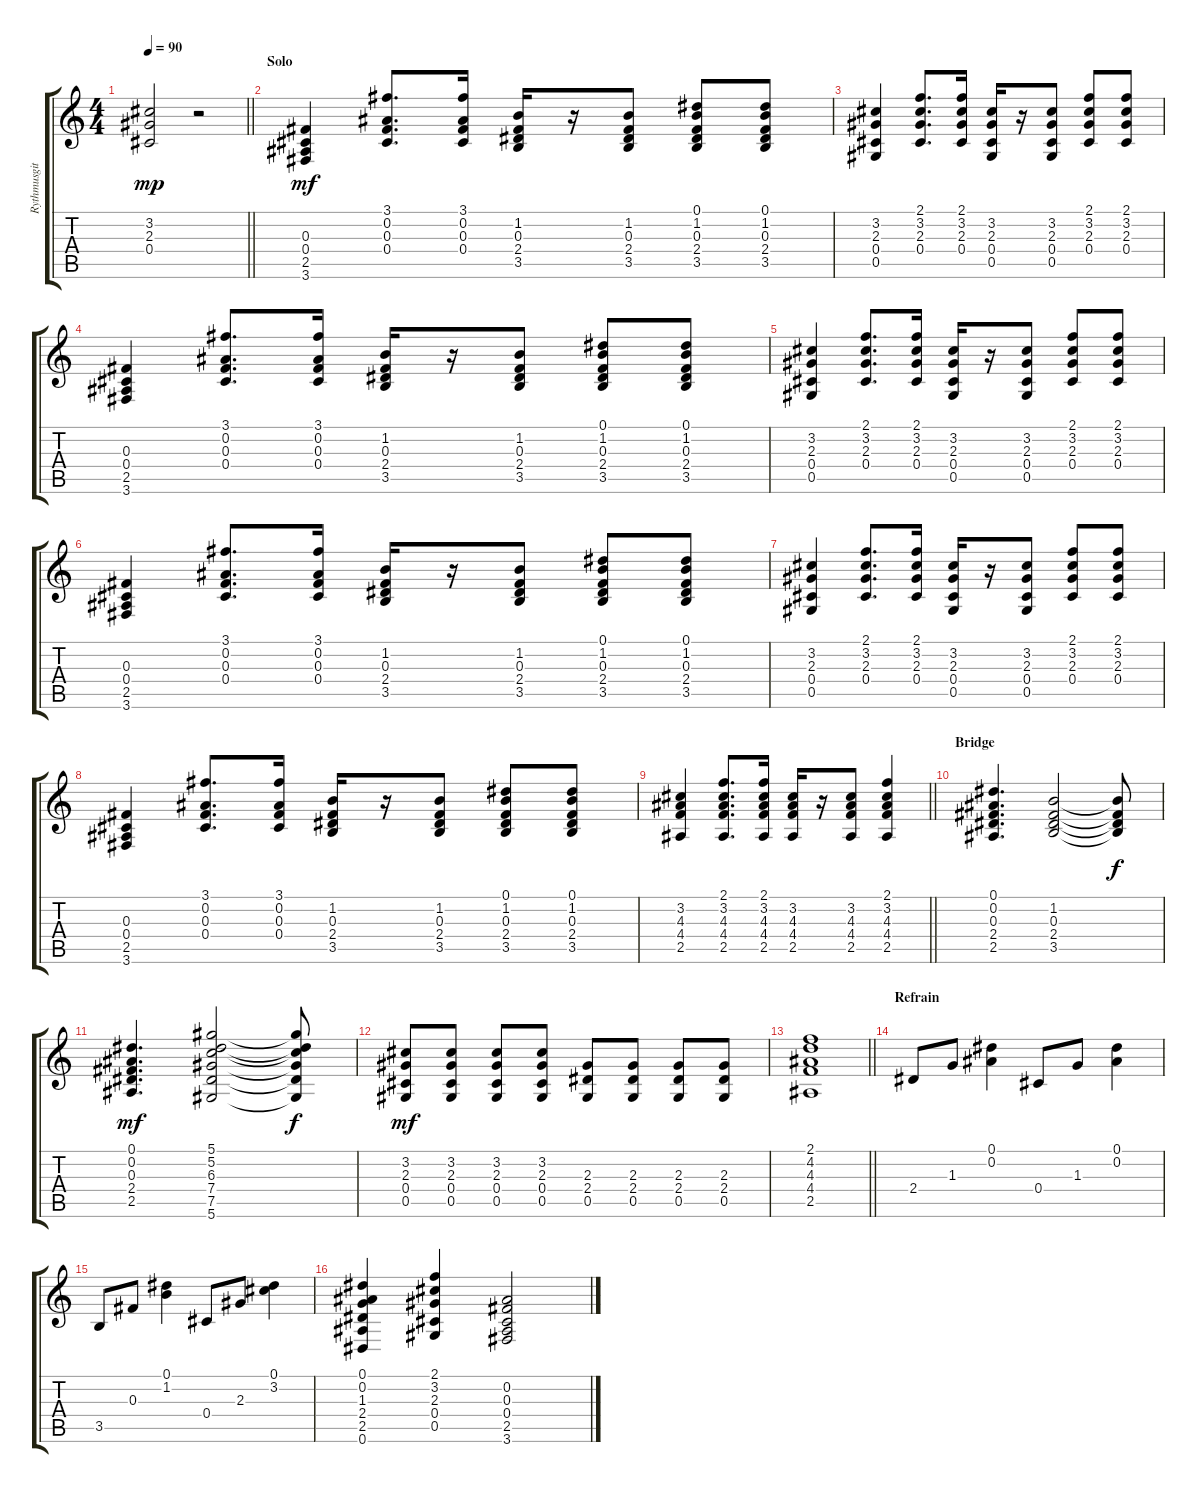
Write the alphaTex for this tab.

\track ("Rythmusgitarre" "Rythmusgit") {instrument acousticguitarsteel}
\staff {score tabs}
\tuning (Eb4 Bb3 Gb3 Db3 Ab2 Eb2) {hide}
\ts (4 4)
\tempo 90
\clef g2
\barLineRight lightlight
\ks c
(3.2 2.3 0.4).2{dy mp} r.2 |
\section ("" "Solo")
(0.3 0.4 2.5 3.6).4{dy mf} (3.1 0.2 0.3 0.4).8{d} (3.1 0.2 0.3 0.4).16 (1.2 0.3 2.4 3.5).16 r.16 (1.2 0.3 2.4 3.5).8 (0.1 1.2 0.3 2.4 3.5).8 (0.1 1.2 0.3 2.4 3.5).8 |
(3.2 2.3 0.4 0.5).4 (2.1 3.2 2.3 0.4).8{d} (2.1 3.2 2.3 0.4).16 (3.2 2.3 0.4 0.5).16 r.16 (3.2 2.3 0.4 0.5).8 (2.1 3.2 2.3 0.4).8 (2.1 3.2 2.3 0.4).8 |
(0.3 0.4 2.5 3.6).4 (3.1 0.2 0.3 0.4).8{d} (3.1 0.2 0.3 0.4).16 (1.2 0.3 2.4 3.5).16 r.16 (1.2 0.3 2.4 3.5).8 (0.1 1.2 0.3 2.4 3.5).8 (0.1 1.2 0.3 2.4 3.5).8 |
(3.2 2.3 0.4 0.5).4 (2.1 3.2 2.3 0.4).8{d} (2.1 3.2 2.3 0.4).16 (3.2 2.3 0.4 0.5).16 r.16 (3.2 2.3 0.4 0.5).8 (2.1 3.2 2.3 0.4).8 (2.1 3.2 2.3 0.4).8 |
(0.3 0.4 2.5 3.6).4 (3.1 0.2 0.3 0.4).8{d} (3.1 0.2 0.3 0.4).16 (1.2 0.3 2.4 3.5).16 r.16 (1.2 0.3 2.4 3.5).8 (0.1 1.2 0.3 2.4 3.5).8 (0.1 1.2 0.3 2.4 3.5).8 |
(3.2 2.3 0.4 0.5).4 (2.1 3.2 2.3 0.4).8{d} (2.1 3.2 2.3 0.4).16 (3.2 2.3 0.4 0.5).16 r.16 (3.2 2.3 0.4 0.5).8 (2.1 3.2 2.3 0.4).8 (2.1 3.2 2.3 0.4).8 |
(0.3 0.4 2.5 3.6).4 (3.1 0.2 0.3 0.4).8{d} (3.1 0.2 0.3 0.4).16 (1.2 0.3 2.4 3.5).16 r.16 (1.2 0.3 2.4 3.5).8 (0.1 1.2 0.3 2.4 3.5).8 (0.1 1.2 0.3 2.4 3.5).8 |
\barLineRight lightlight
(3.2 4.3 4.4 2.5).4 (2.1 3.2 4.3 4.4 2.5).8{d} (2.1 3.2 4.3 4.4 2.5).16 (3.2 4.3 4.4 2.5).16 r.16 (3.2 4.3 4.4 2.5).8 (2.1 3.2 4.3 4.4 2.5).4 |
\section ("" "Bridge")
(0.1 0.2 0.3 2.4 2.5).4{d} (1.2 0.3 2.4 3.5).2 (1.2{t} 0.3{t} 2.4{t} 3.5{t}).8{dy f} |
(0.1 0.2 0.3 2.4 2.5).4{d dy mf} (5.1 5.2 6.3 7.4 7.5 5.6).2 (5.1{t} 5.2{t} 6.3{t} 7.4{t} 7.5{t} 5.6{t}).8{dy f} |
(3.2 2.3 0.4 0.5).8{dy mf} (3.2 2.3 0.4 0.5).8 (3.2 2.3 0.4 0.5).8 (3.2 2.3 0.4 0.5).8 (2.3 2.4 0.5).8 (2.3 2.4 0.5).8 (2.3 2.4 0.5).8 (2.3 2.4 0.5).8 |
\barLineRight lightlight
(2.1 4.2 4.3 4.4 2.5).1 |
\section ("" "Refrain")
2.4.8 1.3.8 (0.1 0.2).4 0.4.8 1.3.8 (0.1 0.2).4 |
3.5.8 0.3.8 (0.1 1.2).4 0.4.8 2.3.8 (0.1 3.2).4 |
(0.1 0.2 1.3 2.4 2.5 0.6).4 (2.1 3.2 2.3 0.4 0.5).4 (0.2 0.3 0.4 2.5 3.6).2
